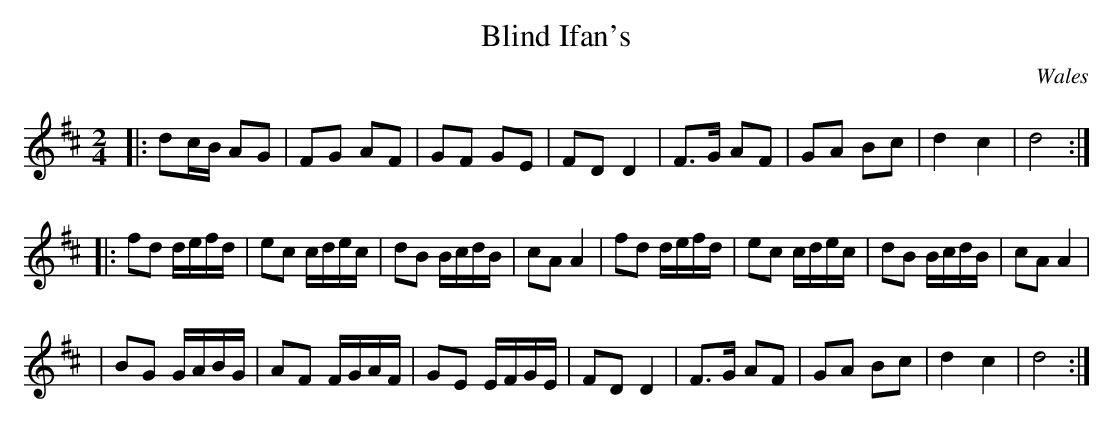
X:1
T:Blind Ifan's
O:Wales
M:2/4
L:1/16
K:D
|: d2cB A2G2 | F2G2 A2F2 | G2F2 G2E2 | F2D2 D4 \
| F3G A2F2 | G2A2 B2c2 | d4 c4 | d8 :|
|: f2d2 defd | e2c2 cdec | d2B2 BcdB | c2A2 A4 \
| f2d2 defd | e2c2 cdec | d2B2 BcdB | c2A2 A4 |
| B2G2 GABG | A2F2 FGAF | G2E2 EFGE | F2D2 D4 \
| F3G A2F2 | G2A2 B2c2 | d4 c4 | d8 :|
